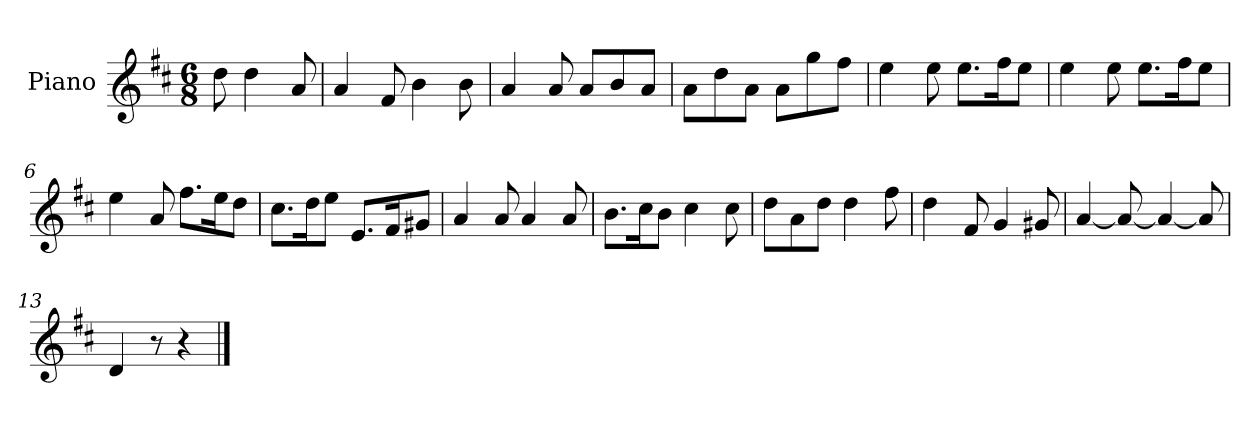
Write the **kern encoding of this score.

**kern
*part1
*staff1
*I"Piano
*I'Pno.
*clefG2
*k[f#c#]
*M6/8
=
8dd\
4dd\
8a/
=1
4a/
8f#/
4b\
8b\
=2
4a/
8a/
8a/L
8b/
8a/J
=3
8a\L
8dd\
8a\J
8a\L
8gg\
8ff#\J
=4
4ee\
8ee\
8.ee\L
16ff#\K
8ee\J
=5
4ee\
8ee\
8.ee\L
16ff#\K
8ee\J
=6
4ee\
8a/
8.ff#\L
16ee\K
8dd\J
=7
8.cc#\L
16dd\K
8ee\J
8.e/L
16f#/K
8g#X/J
=8
4a/
8a/
4a/
8a/
=9
8.b\L
16cc#\K
8b\J
4cc#\
8cc#\
=10
8dd\L
8a\
8dd\J
4dd\
8ff#\
=11
4dd\
8f#/
4g/
8g#X/
=12
[4a/
8a/_
4a/_
8a/]
=13
4d/
8r
4r
==
*-
